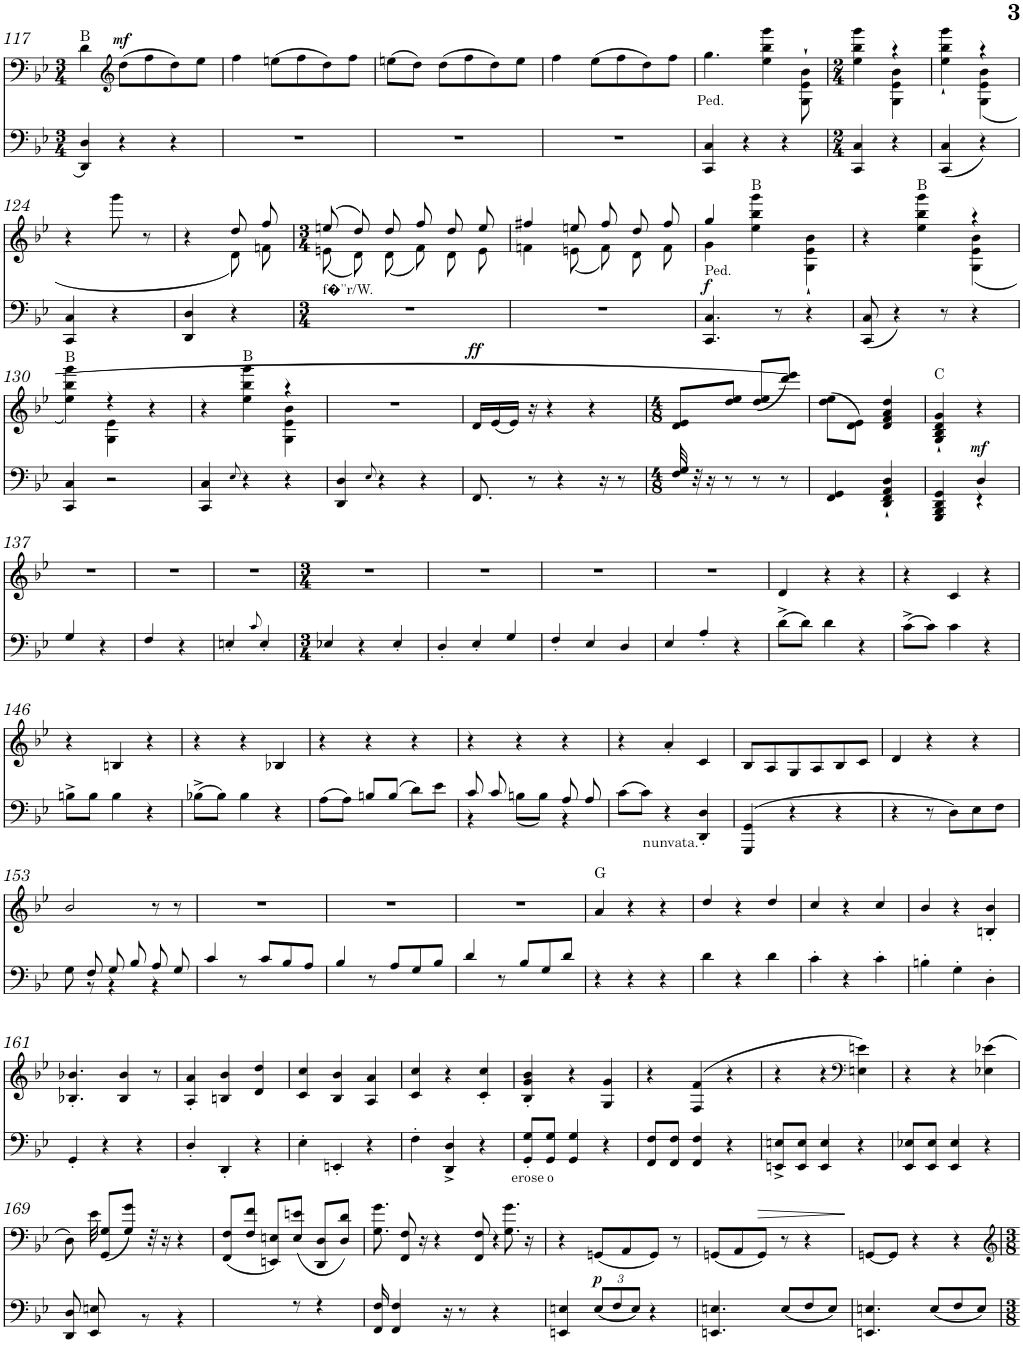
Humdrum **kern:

**kern	**text	**dynam	**kern	**text	**dynam	**harte
*part2	*part2	*part2	*part1	*part1	*part1	*part1
*staff2	*staff2	*staff2	*staff1	*staff1	*staff1	*
*I"Piano	*	*	*I"Piano	*	*	*
*I'Pno	*	*	*I'Pno	*	*	*
!!LO:PB:g=z
*clefF4	*	*	*clefF4	*	*	*
*k[b-e-]	*	*	*k[b-e-]	*	*	*
*M3/4	*	*	*M3/4	*	*	*
=117	=117	=117	=117	=117	=117	=117
4DD/ 4D/	.	.	4d\	.	.	B:maj
*	*	*	*clefG2	*	*	*
!	!	!	!	!	!LO:DY:a	!
4r	.	.	(8dd\L	.	mf	.
.	.	.	8ff\	.	.	.
4r	.	.	8dd\)	.	.	.
.	.	.	8ee-\J	.	.	.
=118	=118	=118	=118	=118	=118	=118
2.r	.	.	4ff\	.	.	.
.	.	.	(8een\L	.	.	.
.	.	.	8ff\	.	.	.
.	.	.	8dd\)	.	.	.
.	.	.	8ff\J	.	.	.
=119	=119	=119	=119	=119	=119	=119
2.r	.	.	(8een\L	.	.	.
.	.	.	8dd\J)	.	.	.
.	.	.	(8dd\L	.	.	.
.	.	.	8ff\	.	.	.
.	.	.	8dd\)	.	.	.
.	.	.	8ee\J	.	.	.
=120	=120	=120	=120	=120	=120	=120
2.r	.	.	4ff\	.	.	.
.	.	.	(8ee-\L	.	.	.
.	.	.	8ff\	.	.	.
.	.	.	8dd\)	.	.	.
.	.	.	8ff\J	.	.	.
=121	=121	=121	=121	=121	=121	=121
!	!	!	!	!LO:LY:b	!	!
4CC/ 4C/	.	.	4.gg\	Ped.	.	.
4r	.	.	.	.	.	.
.	.	.	4ee-\ 4bb-\ 4ggg\	.	.	.
4r	.	.	.	.	.	.
.	.	.	8G\` 8e-\` 8b-\`	.	.	.
=122	=122	=122	=122	=122	=122	=122
*M2/4	*	*	*M2/4	*	*	*
*	*	*	*^	*	*	*
4CC/ 4C/	.	.	4ryy	4ee-\ 4bb-\ 4ggg\	.	.	.
4r	.	.	4r	4G\ 4e-\ 4b-\	.	.	.
=123	=123	=123	=123	=123	=123	=123	=123
(4CC/ 4C/	.	.	4ryy	4ee-\` 4bb-\` 4ggg\`	.	.	.
4r)	.	.	4r	(4G\ 4e-\ 4b-\	.	.	.
*	*	*	*v	*v	*	*	*
!!LO:LB:g=z
=124	=124	=124	=124	=124	=124	=124
4CC/ 4C/	.	.	4r	.	.	.
4r	.	.	8ggg\	.	.	.
.	.	.	8r	.	.	.
=125	=125	=125	=125	=125	=125	=125
*	*	*	*^	*	*	*
4DD/ 4D/	.	.	4r	4ryy	.	.	.
4r	.	.	8dd/	8d\)	.	.	.
.	.	.	8ff/	8fn\	.	.	.
=126	=126	=126	=126	=126	=126	=126	=126
*M3/4	*	*	*M3/4	*	*	*	*
!LO:TX:a:t=f�''r/W.	!	!	!	!	!	!	!
2.r	.	.	(8een/	(8en\	.	.	.
.	.	.	8dd/)	8d\)	.	.	.
.	.	.	8dd/	(8d\	.	.	.
.	.	.	8ff/	8f\)	.	.	.
.	.	.	8dd/	8d\	.	.	.
.	.	.	8ee/	8e\	.	.	.
=127	=127	=127	=127	=127	=127	=127	=127
2.r	.	.	4ff#X/	4fn\	.	.	.
.	.	.	8een/	(8en\	.	.	.
.	.	.	8ff#/	8f\)	.	.	.
.	.	.	8dd/	8d\	.	.	.
.	.	.	8ff#/	8f\	.	.	.
=128	=128	=128	=128	=128	=128	=128	=128
!LO:TX:a:t=Ped.	!	!	!	!	!	!	!
!	!	!LO:DY:a	!	!	!	!	!
4.CC/ 4.C/	.	f	4gg/	4g\	.	.	.
.	.	.	2ryy	4ee-\ 4bb-\ 4ggg\	.	.	B:maj
8r	.	.	.	.	.	.	.
4r	.	.	.	4G\` 4e-\` 4b-\`	.	.	.
=129	=129	=129	=129	=129	=129	=129	=129
(8CC/ 8C/	.	.	4r	4ryy	.	.	.
4r)	.	.	.	.	.	.	.
.	.	.	4ryy	4ee-\ 4bb-\ 4ggg\	.	.	B:maj
8r	.	.	.	.	.	.	.
4r	.	.	4r	(4G\ 4e-\ 4b-\	.	.	.
!!LO:LB:g=z	!!
=130	=130	=130	=130	=130	=130	=130	=130
4CC/ 4C/	.	.	4ryy	4ee-\ 4bb-\ 4ggg\)	.	.	B:maj
2r	.	.	4r	4G\ 4e-\	.	.	.
.	.	.	4r	4ryy	.	.	.
=131	=131	=131	=131	=131	=131	=131	=131
4CC/ 4C/	.	.	4r	4ryy	.	.	.
8qE-/	.	.	.	.	.	.	.
4r	.	.	4ryy	4ee-\ 4bb-\ 4ggg\	.	.	B:maj
4r	.	.	4r	4G\ 4e-\ 4b-\	.	.	.
*	*	*	*v	*v	*	*	*
=132	=132	=132	=132	=132	=132	=132
4DD/ 4D/	.	.	2.r	.	.	.
8qE-/	.	.	.	.	.	.
4r	.	.	.	.	.	.
4r	.	.	.	.	.	.
=133	=133	=133	=133	=133	=133	=133
!	!	!	!	!	!LO:DY:a	!
8.FF/	.	.	16d/LL	.	ff	.
.	.	.	(16e-/	.	.	.
.	.	.	16e-/JJ)	.	.	.
8r	.	.	16r	.	.	.
.	.	.	4r	.	.	.
4r	.	.	.	.	.	.
.	.	.	4r	.	.	.
16r	.	.	.	.	.	.
8r	.	.	.	.	.	.
=134	=134	=134	=134	=134	=134	=134
*M4/8	*	*	*M4/8	*	*	*
32F/ 32G/	.	.	8d/ 8e-/L	.	.	.
32r	.	.	.	.	.	.
16r	.	.	.	.	.	.
8r	.	.	8dd/ 8ee-/J	.	.	.
8r	.	.	(8dd/ 8ee-/L	.	.	.
8r	.	.	8ddd/ 8eee-/]J)	.	.	.
=135	=135	=135	=135	=135	=135	=135
4FF/ 4GG/	.	.	(8dd\ 8ee-\L	.	.	.
.	.	.	8d\ 8e-\J)	.	.	.
4DD/` 4FF/` 4AA/` 4D/`	.	.	4d/ 4f/ 4a/ 4dd/	.	.	.
=136	=136	=136	=136	=136	=136	=136
*^	*	*	*	*	*	*
4GGG/ 4BBB-/ 4DD/ 4GG/	4ryy	.	.	4G/` 4B-/` 4d/` 4g/`	.	.	C:maj
!	!	!	!LO:DY:a	!	!	!	!
4D/	4r	.	mf	4r	.	.	.
*v	*v	*	*	*	*	*	*
!!LO:LB:g=z
=137	=137	=137	=137	=137	=137	=137
4G/	.	.	2r	.	.	.
4r	.	.	.	.	.	.
=138	=138	=138	=138	=138	=138	=138
4F/	.	.	2r	.	.	.
4r	.	.	.	.	.	.
=139	=139	=139	=139	=139	=139	=139
4En'/	.	.	2r	.	.	.
8qc/	.	.	.	.	.	.
4E'/	.	.	.	.	.	.
=140	=140	=140	=140	=140	=140	=140
*M3/4	*	*	*M3/4	*	*	*
4E-X/	.	.	2.r	.	.	.
4r	.	.	.	.	.	.
4E-'/	.	.	.	.	.	.
=141	=141	=141	=141	=141	=141	=141
4D'/	.	.	2.r	.	.	.
4E-'/	.	.	.	.	.	.
4G/	.	.	.	.	.	.
=142	=142	=142	=142	=142	=142	=142
4F'/	.	.	2.r	.	.	.
4E-/	.	.	.	.	.	.
4D/	.	.	.	.	.	.
=143	=143	=143	=143	=143	=143	=143
4E-/	.	.	2.r	.	.	.
4A'/	.	.	.	.	.	.
4r	.	.	.	.	.	.
=144	=144	=144	=144	=144	=144	=144
(8d^\L	.	.	4d/	.	.	.
8d\J)	.	.	.	.	.	.
4d\	.	.	4r	.	.	.
4r	.	.	4r	.	.	.
=145	=145	=145	=145	=145	=145	=145
(8c^\L	.	.	4r	.	.	.
8c\J)	.	.	.	.	.	.
4c\	.	.	4c/	.	.	.
4r	.	.	4r	.	.	.
!!LO:LB:g=z
=146	=146	=146	=146	=146	=146	=146
8Bn^\L	.	.	4r	.	.	.
8B\J	.	.	.	.	.	.
4B\	.	.	4Bn/	.	.	.
4r	.	.	4r	.	.	.
=147	=147	=147	=147	=147	=147	=147
(8B-X^\L	.	.	4r	.	.	.
8B-\J)	.	.	.	.	.	.
4B-\	.	.	4r	.	.	.
4r	.	.	4B-X/	.	.	.
=148	=148	=148	=148	=148	=148	=148
(8A\L	.	.	4r	.	.	.
8A\J)	.	.	.	.	.	.
8Bn/L	.	.	4r	.	.	.
(8B/J	.	.	.	.	.	.
8d\L)	.	.	4r	.	.	.
8e-\J	.	.	.	.	.	.
=149	=149	=149	=149	=149	=149	=149
*^	*	*	*	*	*	*
8c/	4r	.	.	4r	.	.	.
8c/	.	.	.	.	.	.	.
4ryy	(8Bn\L	.	.	4r	.	.	.
.	8B\J)	.	.	.	.	.	.
8A/	4r	.	.	4r	.	.	.
8A/	.	.	.	.	.	.	.
*v	*v	*	*	*	*	*	*
=150	=150	=150	=150	=150	=150	=150
(8c\L	.	.	4r	.	.	.
8c\J)	.	.	.	.	.	.
!	!LO:LY:b	!	!	!	!	!
4r	nunvata.	.	4a'/	.	.	.
4DD/' 4D/'	.	.	4c/	.	.	.
=151	=151	=151	=151	=151	=151	=151
(4GGG/ 4GG/	.	.	8B-/L	.	.	.
.	.	.	8A/	.	.	.
4r	.	.	8G/	.	.	.
.	.	.	8A/	.	.	.
4r	.	.	8B-/	.	.	.
.	.	.	8c/J	.	.	.
=152	=152	=152	=152	=152	=152	=152
4r	.	.	4d/	.	.	.
8r	.	.	4r	.	.	.
8D\L)	.	.	.	.	.	.
8E-\	.	.	4r	.	.	.
8F\J	.	.	.	.	.	.
!!LO:LB:g=z
=153	=153	=153	=153	=153	=153	=153
*^	*	*	*	*	*	*
8ryy	8G\	.	.	2b-/	.	.	.
8F/	8r	.	.	.	.	.	.
8G/	4r	.	.	.	.	.	.
8B-/	.	.	.	.	.	.	.
8A/	4r	.	.	8r	.	.	.
8G/	.	.	.	8r	.	.	.
*v	*v	*	*	*	*	*	*
=154	=154	=154	=154	=154	=154	=154
4c/	.	.	2.r	.	.	.
8r	.	.	.	.	.	.
8c/L	.	.	.	.	.	.
8B-/	.	.	.	.	.	.
8A/J	.	.	.	.	.	.
=155	=155	=155	=155	=155	=155	=155
4B-/	.	.	2.r	.	.	.
8r	.	.	.	.	.	.
8A/L	.	.	.	.	.	.
8G/	.	.	.	.	.	.
8B-/J	.	.	.	.	.	.
=156	=156	=156	=156	=156	=156	=156
4d/	.	.	2.r	.	.	.
8r	.	.	.	.	.	.
8B-/L	.	.	.	.	.	.
8G/	.	.	.	.	.	.
8d/J	.	.	.	.	.	.
=157	=157	=157	=157	=157	=157	=157
4r	.	.	4a/	.	.	G:maj
4r	.	.	4r	.	.	.
4r	.	.	4r	.	.	.
=158	=158	=158	=158	=158	=158	=158
4d\	.	.	4dd/	.	.	.
4r	.	.	4r	.	.	.
4d\	.	.	4dd/	.	.	.
=159	=159	=159	=159	=159	=159	=159
4c'\	.	.	4cc/	.	.	.
4r	.	.	4r	.	.	.
4c'\	.	.	4cc/	.	.	.
=160	=160	=160	=160	=160	=160	=160
4Bn'\	.	.	4b-/	.	.	.
4G'\	.	.	4r	.	.	.
4D'\	.	.	4Bn/' 4b-/'	.	.	.
!!LO:LB:g=z
=161	=161	=161	=161	=161	=161	=161
4GG'/	.	.	4.B-X/' 4.b-X/'	.	.	.
4r	.	.	.	.	.	.
.	.	.	4B-/ 4b-/	.	.	.
4r	.	.	.	.	.	.
.	.	.	8r	.	.	.
=162	=162	=162	=162	=162	=162	=162
4D'/	.	.	4A/' 4a/'	.	.	.
4DD'/	.	.	4Bn/ 4b-/	.	.	.
4r	.	.	4d/ 4dd/	.	.	.
=163	=163	=163	=163	=163	=163	=163
4E-'\	.	.	4c/ 4cc/	.	.	.
4EEn'/	.	.	4B-/ 4b-/	.	.	.
4r	.	.	4A/ 4a/	.	.	.
=164	=164	=164	=164	=164	=164	=164
4F'\	.	.	4c/ 4cc/	.	.	.
4DD/^ 4D/^	.	.	4r	.	.	.
4r	.	.	4c/' 4cc/'	.	.	.
=165	=165	=165	=165	=165	=165	=165
!	!LO:LY:b	!	!	!	!	!
8GG/' 8G/'L	erose	.	4B-/' 4g/' 4b-/'	.	.	.
!	!LO:LY:b	!	!	!	!	!
8GG/ 8G/J	o	.	.	.	.	.
4GG/ 4G/	.	.	4r	.	.	.
4r	.	.	4G/ 4g/	.	.	.
=166	=166	=166	=166	=166	=166	=166
8FF/ 8F/L	.	.	4r	.	.	.
8FF/ 8F/J	.	.	.	.	.	.
4FF/ 4F/	.	.	(4F/ 4f/	.	.	.
4r	.	.	4r	.	.	.
=167	=167	=167	=167	=167	=167	=167
8EEn/^ 8En/^L	.	.	4r	.	.	.
8EE/ 8E/J	.	.	.	.	.	.
4EE/ 4E/	.	.	4r	.	.	.
*	*	*	*clefF4	*	*	*
4r	.	.	4En\ 4en\)	.	.	.
=168	=168	=168	=168	=168	=168	=168
8EE-/ 8E-X/L	.	.	4r	.	.	.
8EE-/ 8E-/J	.	.	.	.	.	.
4EE-/ 4E-/	.	.	4r	.	.	.
4r	.	.	(4E-X\ 4e-X\	.	.	.
!!LO:LB:g=z
=169	=169	=169	=169	=169	=169	=169
*^	*	*	*	*	*	*
8DD/ 8D/	4.ryy	.	.	8D\)	.	.	.
8EE-/ 8En/	.	.	.	32e-\	.	.	.
.	.	.	.	(8GG/ 8G/L	.	.	.
2ryy	.	.	.	.	.	.	.
.	.	.	.	8G/ 8g/J)	.	.	.
.	8r	.	.	.	.	.	.
.	.	.	.	32r	.	.	.
.	.	.	.	16r	.	.	.
.	4r	.	.	4r	.	.	.
=170	=170	=170	=170	=170	=170	=170	=170
2.ryy	4.ryy	.	.	(8FF/ 8F/L	.	.	.
.	.	.	.	8F/ 8f/J	.	.	.
.	.	.	.	8EEn/ 8En/L)	.	.	.
.	8r	.	.	(8E/ 8en/J	.	.	.
.	4r	.	.	8DD/ 8D/L	.	.	.
.	.	.	.	8D/ 8d/J)	.	.	.
*v	*v	*	*	*	*	*	*
=171	=171	=171	=171	=171	=171	=171
16FF/ 16F/	.	.	8.G\ 8.g\	.	.	.
4FF/ 4F/	.	.	.	.	.	.
.	.	.	8FF/ 8F/	.	.	.
16r	.	.	16r	.	.	.
8r	.	.	4r	.	.	.
4r	.	.	.	.	.	.
.	.	.	16ryy	.	.	.
.	.	.	8FF/ 8F/	.	.	.
2ryy	.	.	.	.	.	.
.	.	.	4r	.	.	.
.	.	.	8.G\ 8.g\	.	.	.
16ryy	.	.	16r	.	.	.
=172	=172	=172	=172	=172	=172	=172
4EEn/ 4En/	.	.	4r	.	.	.
*Xbrackettup	*	*	*	*	*	*
!	!	!LO:DY:a	!	!	!	!
(12E/L	.	p	(8GGn/L	.	.	.
12F/	.	.	.	.	.	.
.	.	.	8AA/	.	.	.
12E/J)	.	.	.	.	.	.
4r	.	.	8GG/J)	.	.	.
.	.	.	8r	.	.	.
=173	=173	=173	=173	=173	=173	=173
4.EEn/ 4.En/	.	.	(8GGn/L	.	.	.
.	.	.	8AA/	.	.	.
!	!	!	!	!	!LO:HP:b	!
.	.	.	8GG/J)	.	>	.
(8E/L	.	.	8r	.	.	.
8F/	.	.	4r	.	.	.
8E/J)	.	.	.	.	.	.
.	.	.	.	.	]	.
=174	=174	=174	=174	=174	=174	=174
4.EEn/ 4.En/	.	.	[8GGn/L	.	.	.
.	.	.	8GG/J]	.	.	.
.	.	.	4r	.	.	.
(8E/L	.	.	.	.	.	.
8F/	.	.	4r	.	.	.
8E/J)	.	.	.	.	.	.
=	=	=	=	=	=	=
*-	*-	*-	*-	*-	*-	*-
